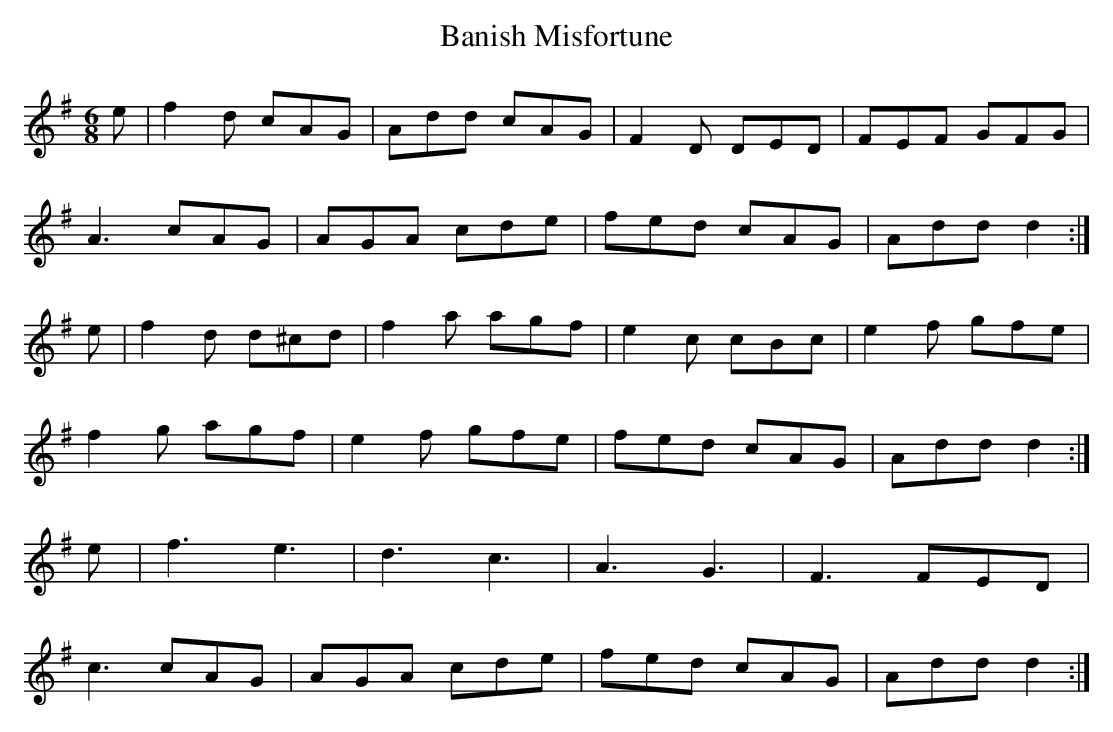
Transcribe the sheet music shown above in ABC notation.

X:1
T:Banish Misfortune
M:6/8
L:1/8
K:D Mixolydian
e|f2d cAG|Add cAG|F2D DED|FEF GFG|!
A3 cAG|AGA cde|fed cAG|Add d2:|!
e|f2d d^cd|f2a agf|e2c cBc|e2f gfe|!
f2g agf|e2f gfe|fed cAG|Add d2:|!
e|f3 e3|d3 c3|A3 G3|F3 FED|!
c3 cAG|AGA cde|fed cAG|Add d2:|!
